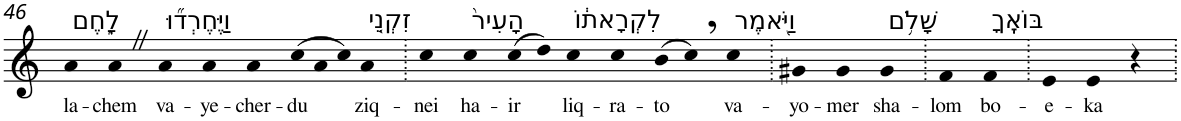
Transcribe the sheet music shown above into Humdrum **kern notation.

**kern	**text
*part1	*part1
*staff1	*staff1
*I"Piano	*
*I'Pno	*
!!LO:PB:g=z
*clefG2	*
*k[]	*
=46	=46
!LO:TX:a:t=לָ֑חֶם	!
!	!LO:LY:b
4a	la-
!	!LO:LY:b
4aZ	-chem
!LO:TX:a:t=וַיֶּחֶרְד֞וּ	!
!	!LO:LY:b
4a	va-
!	!LO:LY:b
4a	-ye-
!	!LO:LY:b
4a	-cher-
*Xtuplet	*
!	!LO:LY:b
(>12cc	-du
12a	.
12cc)	.
!LO:TX:a:t=זִקְנֵ֤י	!
!	!LO:LY:b
4a	ziq-
=47.	=47.
!	!LO:LY:b
4cc	-nei
!LO:TX:a:t=הָעִיר֙	!
!	!LO:LY:b
4cc	ha-
!	!LO:LY:b
(>8cc	-ir
8dd)	.
!LO:TX:a:t=לִקְרָאת֔וֹ	!
!	!LO:LY:b
4cc	liq-
!	!LO:LY:b
4cc	-ra-
!	!LO:LY:b
(>8b	-to
8cc,)	.
!LO:TX:a:t=וַיֹּ֖אמֶר	!
!	!LO:LY:b
4cc	va-
=48.	=48.
!	!LO:LY:b
4g#X	-yo-
!	!LO:LY:b
4g#	-mer
!LO:TX:a:t=שָׁלֹ֥ם	!
!	!LO:LY:b
4g#	sha-
=49.	=49.
!	!LO:LY:b
4f	-lom
!LO:TX:a:t=בּוֹאֶֽךָ	!
!	!LO:LY:b
4f	bo-
=50.	=50.
!	!LO:LY:b
4e	-e-
!	!LO:LY:b
4e	-ka
4r	.
=.	=.
*-	*-
